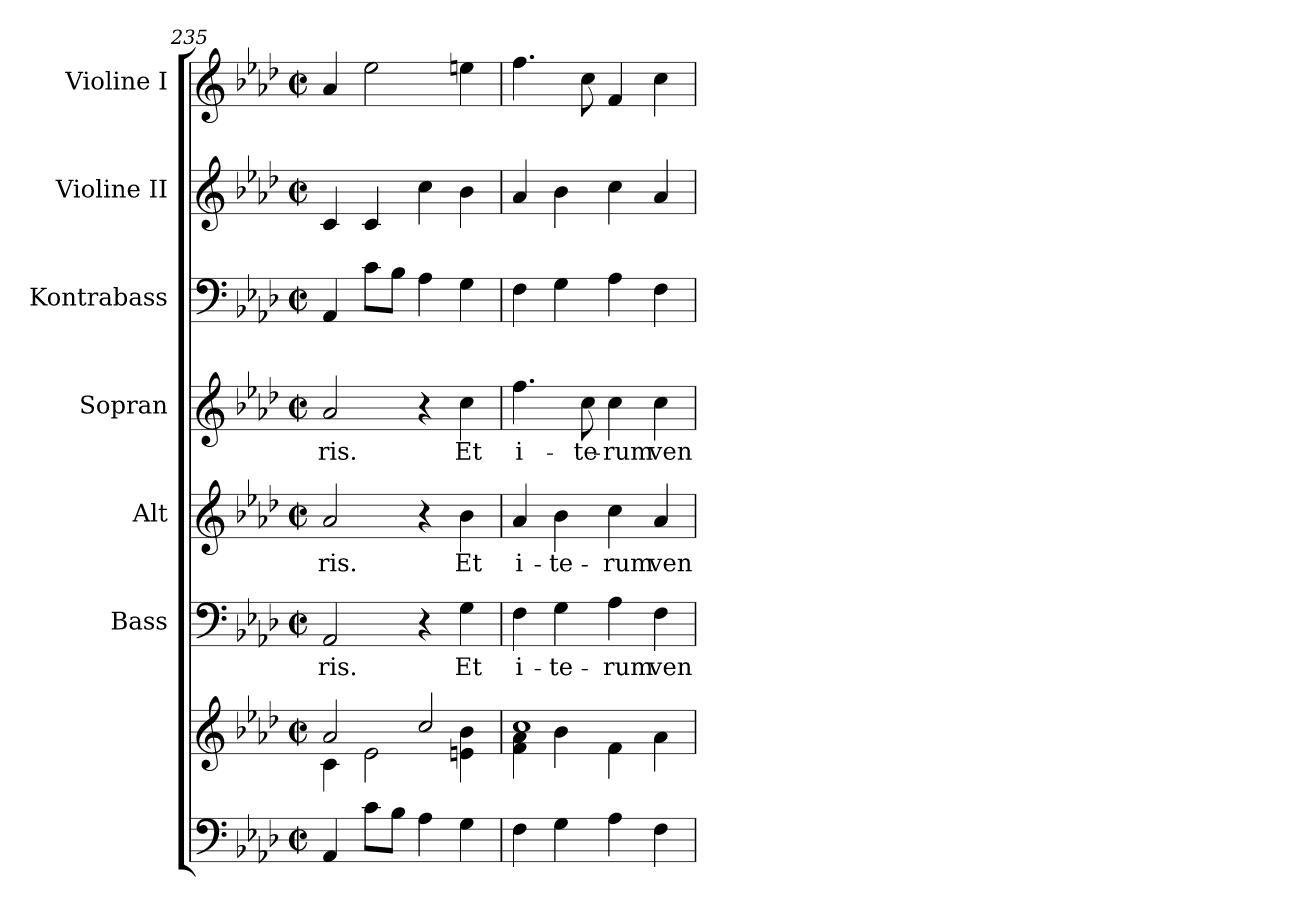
**kern	**kern	**kern	**text	**kern	**text	**kern	**text	**kern	**kern	**kern
*part7	*part7	*part6	*part6	*part5	*part5	*part4	*part4	*part3	*part2	*part1
*staff8	*staff7	*staff6	*staff6	*staff5	*staff5	*staff4	*staff4	*staff3	*staff2	*staff1
*	*	*I"Bass	*	*I"Alt	*	*I"Sopran	*	*I"Kontrabass	*I"Violine II	*I"Violine I
*	*	*I'B.	*	*I'A.	*	*I'S.	*	*I'Kb.	*I'Vl. II	*I'Vl. I
*clefF4	*clefG2	*clefF4	*	*clefG2	*	*clefG2	*	*clefF4	*clefG2	*clefG2
*	*	*	*	*	*	*	*	*ITrd7c12	*	*
*k[b-e-a-d-]	*k[b-e-a-d-]	*k[b-e-a-d-]	*	*k[b-e-a-d-]	*	*k[b-e-a-d-]	*	*k[b-e-a-d-]	*k[b-e-a-d-]	*k[b-e-a-d-]
*A-:	*A-:	*A-:	*	*A-:	*	*A-:	*	*A-:	*A-:	*A-:
*M2/2	*M2/2	*M2/2	*	*M2/2	*	*M2/2	*	*M2/2	*M2/2	*M2/2
*met(c|)	*met(c|)	*met(c|)	*	*met(c|)	*	*met(c|)	*	*met(c|)	*met(c|)	*met(c|)
=235	=235	=235	=235	=235	=235	=235	=235	=235	=235	=235
*	*^	*	*	*	*	*	*	*	*	*
!	!	!	!	!LO:LY:b	!	!LO:LY:b	!	!LO:LY:b	!	!	!
4AA-/	2a-/	4c\	2AA-/	-ris.	2a-/	-ris.	2a-/	-ris.	4AAA-/	4c/	4a-/
8c\L	.	2e-\	.	.	.	.	.	.	8C\L	4c/	2ee-\
8B-\J	.	.	.	.	.	.	.	.	8BB-\J	.	.
4A-\	2cc/	.	4r	.	4r	.	4r	.	4AA-\	4cc\	.
!	!	!	!	!LO:LY:b	!	!LO:LY:b	!	!LO:LY:b	!	!	!
4G\	.	4en\ 4b-\	4G\	Et	4b-\	Et	4cc\	Et	4GG\	4b-\	4een\
!!LO:LB:g=z
=236	=236	=236	=236	=236	=236	=236	=236	=236	=236	=236	=236
!	!	!	!	!LO:LY:b	!	!LO:LY:b	!	!LO:LY:b	!	!	!
4F\	1cc	4f\ 4a-\	4F\	i-	4a-/	i-	4.ff\	i-	4FF\	4a-/	4.ff\
!	!	!	!	!LO:LY:b	!	!LO:LY:b	!	!	!	!	!
4G\	.	4b-\	4G\	-te-	4b-\	-te-	.	.	4GG\	4b-\	.
!	!	!	!	!	!	!	!	!LO:LY:b	!	!	!
.	.	.	.	.	.	.	8cc\	-te-	.	.	8cc\
!	!	!	!	!LO:LY:b	!	!LO:LY:b	!	!LO:LY:b	!	!	!
4A-\	.	4f\	4A-\	-rum	4cc\	-rum	4cc\	-rum	4AA-\	4cc\	4f/
!	!	!	!	!LO:LY:b	!	!LO:LY:b	!	!LO:LY:b	!	!	!
4F\	.	4a-\	4F\	ven-	4a-/	ven-	4cc\	ven-	4FF\	4a-/	4cc\
*	*v	*v	*	*	*	*	*	*	*	*	*
=	=	=	=	=	=	=	=	=	=	=
*-	*-	*-	*-	*-	*-	*-	*-	*-	*-	*-
